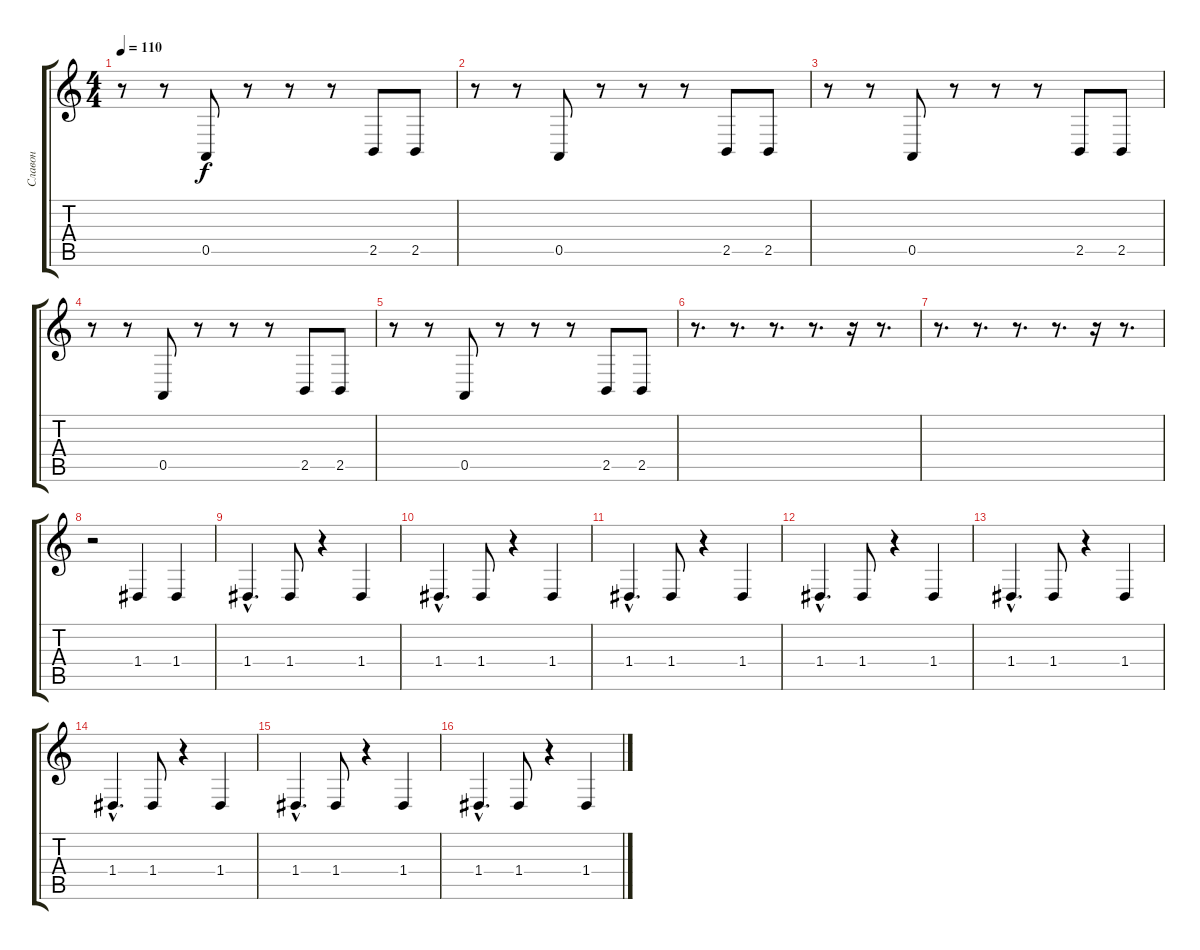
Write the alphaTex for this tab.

\track ("Славон" "Славон") {instrument acousticgrandpiano}
\staff {score tabs}
\tuning (E4 B3 G3 D3 A2 E2) {hide}
\ts (4 4)
\tempo 110
\clef g2
\ks c
r.8{dy f} r.8 0.5.8 r.8 r.8 r.8 2.5.8 2.5.8 |
r.8 r.8 0.5.8 r.8 r.8 r.8 2.5.8 2.5.8 |
r.8 r.8 0.5.8 r.8 r.8 r.8 2.5.8 2.5.8 |
r.8 r.8 0.5.8 r.8 r.8 r.8 2.5.8 2.5.8 |
r.8 r.8 0.5.8 r.8 r.8 r.8 2.5.8 2.5.8 |
r.8{d} r.8{d} r.8{d} r.8{d} r.16 r.8{d} |
r.8{d} r.8{d} r.8{d} r.8{d} r.16 r.8{d} |
r.2 1.4.4 1.4.4 |
1.4{hac}.4{d} 1.4.8 r.4 1.4.4 |
1.4{hac}.4{d} 1.4.8 r.4 1.4.4 |
1.4{hac}.4{d} 1.4.8 r.4 1.4.4 |
1.4{hac}.4{d} 1.4.8 r.4 1.4.4 |
1.4{hac}.4{d} 1.4.8 r.4 1.4.4 |
1.4{hac}.4{d} 1.4.8 r.4 1.4.4 |
1.4{hac}.4{d} 1.4.8 r.4 1.4.4 |
1.4{hac}.4{d} 1.4.8 r.4 1.4.4
